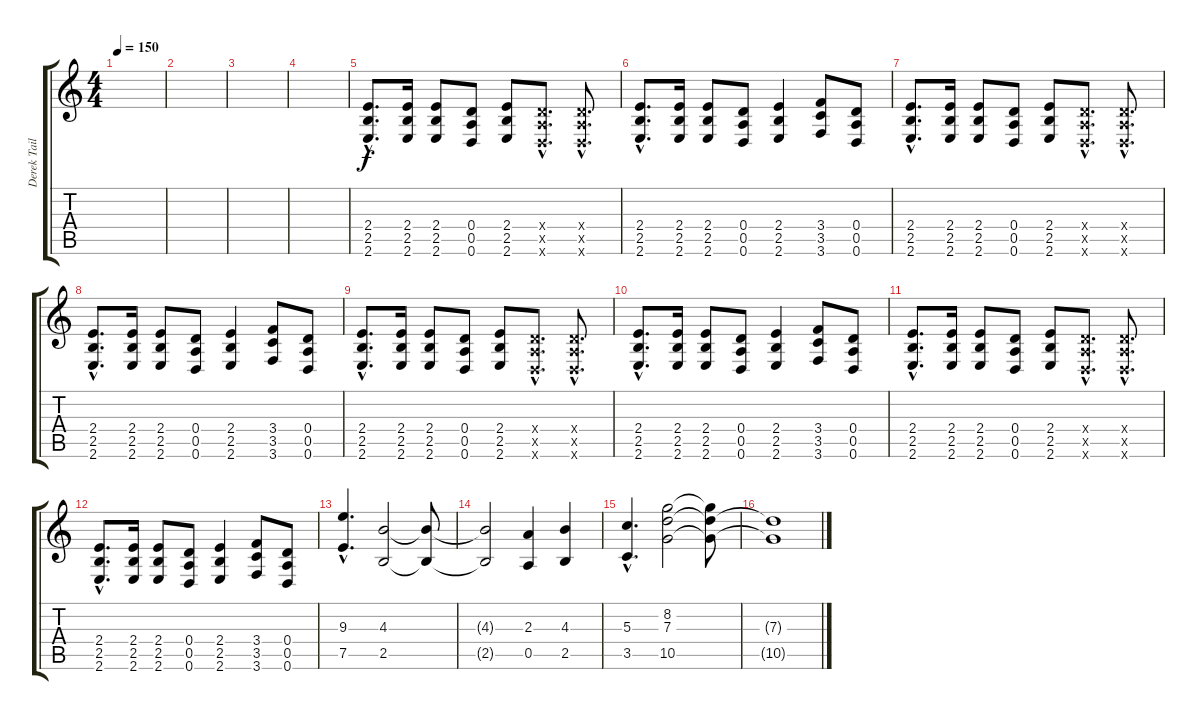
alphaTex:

\track ("Derek Tailer-guitar" "Derek Tail") {instrument overdrivenguitar}
\staff {score tabs}
\tuning (E4 B3 G3 D3 A2 D2) {hide}
\ts (4 4)
\tempo 150
\clef g2
\ks c
|
|
|
|
(2.4{hac} 2.5{hac} 2.6{hac}).8{d} (2.4 2.5 2.6).16 (2.4 2.5 2.6).8 (0.4 0.5 0.6).8 (2.4 2.5 2.6).8 (0.4{hac x} 0.5{hac x} 0.6{hac x}).8{d} (0.4{hac x} 0.5{hac x} 0.6{hac x}).8{d} |
(2.4{hac} 2.5{hac} 2.6{hac}).8{d} (2.4 2.5 2.6).16 (2.4 2.5 2.6).8 (0.4 0.5 0.6).8 (2.4 2.5 2.6).4 (3.4 3.5 3.6).8 (0.4 0.5 0.6).8 |
(2.4{hac} 2.5{hac} 2.6{hac}).8{d} (2.4 2.5 2.6).16 (2.4 2.5 2.6).8 (0.4 0.5 0.6).8 (2.4 2.5 2.6).8 (0.4{hac x} 0.5{hac x} 0.6{hac x}).8{d} (0.4{hac x} 0.5{hac x} 0.6{hac x}).8{d} |
(2.4{hac} 2.5{hac} 2.6{hac}).8{d} (2.4 2.5 2.6).16 (2.4 2.5 2.6).8 (0.4 0.5 0.6).8 (2.4 2.5 2.6).4 (3.4 3.5 3.6).8 (0.4 0.5 0.6).8 |
(2.4{hac} 2.5{hac} 2.6{hac}).8{d} (2.4 2.5 2.6).16 (2.4 2.5 2.6).8 (0.4 0.5 0.6).8 (2.4 2.5 2.6).8 (0.4{hac x} 0.5{hac x} 0.6{hac x}).8{d} (0.4{hac x} 0.5{hac x} 0.6{hac x}).8{d} |
(2.4{hac} 2.5{hac} 2.6{hac}).8{d} (2.4 2.5 2.6).16 (2.4 2.5 2.6).8 (0.4 0.5 0.6).8 (2.4 2.5 2.6).4 (3.4 3.5 3.6).8 (0.4 0.5 0.6).8 |
(2.4{hac} 2.5{hac} 2.6{hac}).8{d} (2.4 2.5 2.6).16 (2.4 2.5 2.6).8 (0.4 0.5 0.6).8 (2.4 2.5 2.6).8 (0.4{hac x} 0.5{hac x} 0.6{hac x}).8{d} (0.4{hac x} 0.5{hac x} 0.6{hac x}).8{d} |
(2.4{hac} 2.5{hac} 2.6{hac}).8{d} (2.4 2.5 2.6).16 (2.4 2.5 2.6).8 (0.4 0.5 0.6).8 (2.4 2.5 2.6).4 (3.4 3.5 3.6).8 (0.4 0.5 0.6).8 |
(9.3{hac} 7.5{hac}).4{d} (4.3 2.5).2 (4.3{t} 2.5{t}).8 |
(4.3{t} 2.5{t}).2 (2.3 0.5).4 (4.3 2.5).4 |
(5.3{hac} 3.5{hac}).4{d} (8.2 7.3 10.5).2 (8.2{t} 7.3{t} 10.5{t}).8 |
(7.3{t} 10.5{t}).1
